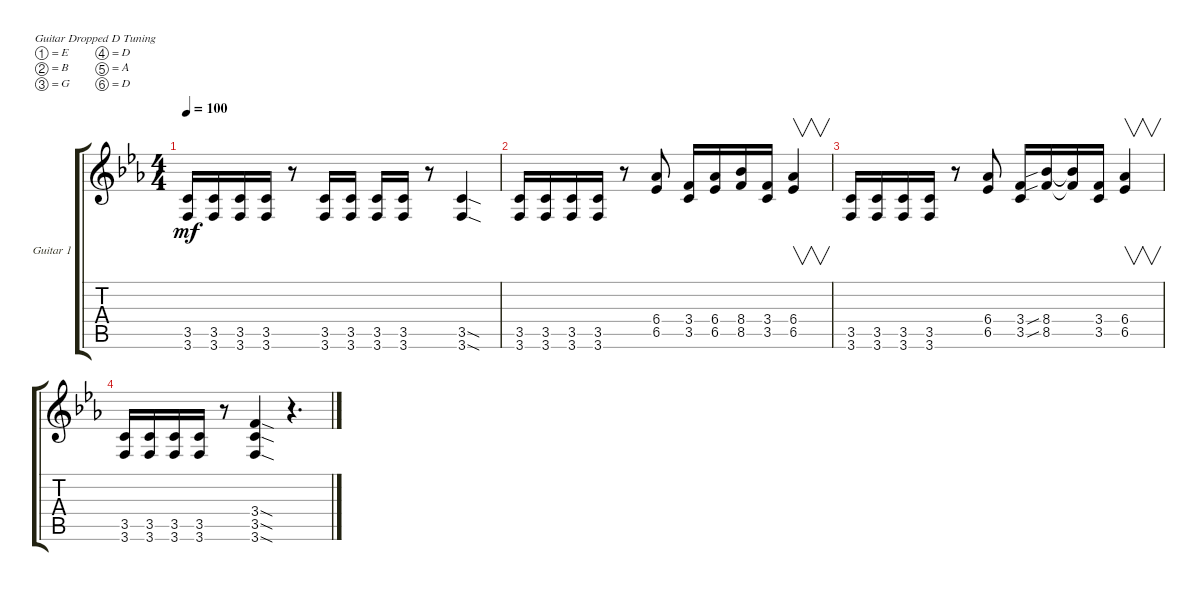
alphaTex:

\bracketExtendMode groupsimilarinstruments
\firstSystemTrackNameOrientation horizontal
\otherSystemsTrackNameOrientation horizontal
\track ("Guitar 1" "Guitar 1") {instrument distortionguitar}
\staff {score tabs}
\tuning (E4 B3 G3 D3 A2 D2)
\ts (4 4)
\tempo 100
\clef g2
\ks eb
(3.5 3.6).16{dy mf} (3.5 3.6).16 (3.5 3.6).16 (3.5 3.6).16 r.8 (3.5 3.6).16 (3.5 3.6).16 (3.5 3.6).16 (3.5 3.6).16 r.8 (3.5{sod} 3.6{sod}).4 |
(3.5 3.6).16 (3.5 3.6).16 (3.5 3.6).16 (3.5 3.6).16 r.8 (6.4 6.5).8 (3.4 3.5).16 (6.4 6.5).16 (8.4 8.5).16 (3.4 3.5).16 (6.4 6.5).4{v} |
(3.5 3.6).16 (3.5 3.6).16 (3.5 3.6).16 (3.5 3.6).16 r.8 (6.4 6.5).8 (3.4 3.5).16 (8.4{sib} 8.5{sib}).16 (8.4{t} 8.5{t}).16 (3.4 3.5).16 (6.4 6.5).4{v} |
(3.5 3.6).16 (3.5 3.6).16 (3.5 3.6).16 (3.5 3.6).16 r.8 (3.4{sod} 3.5{sod} 3.6{sod}).4 r.4{d}
